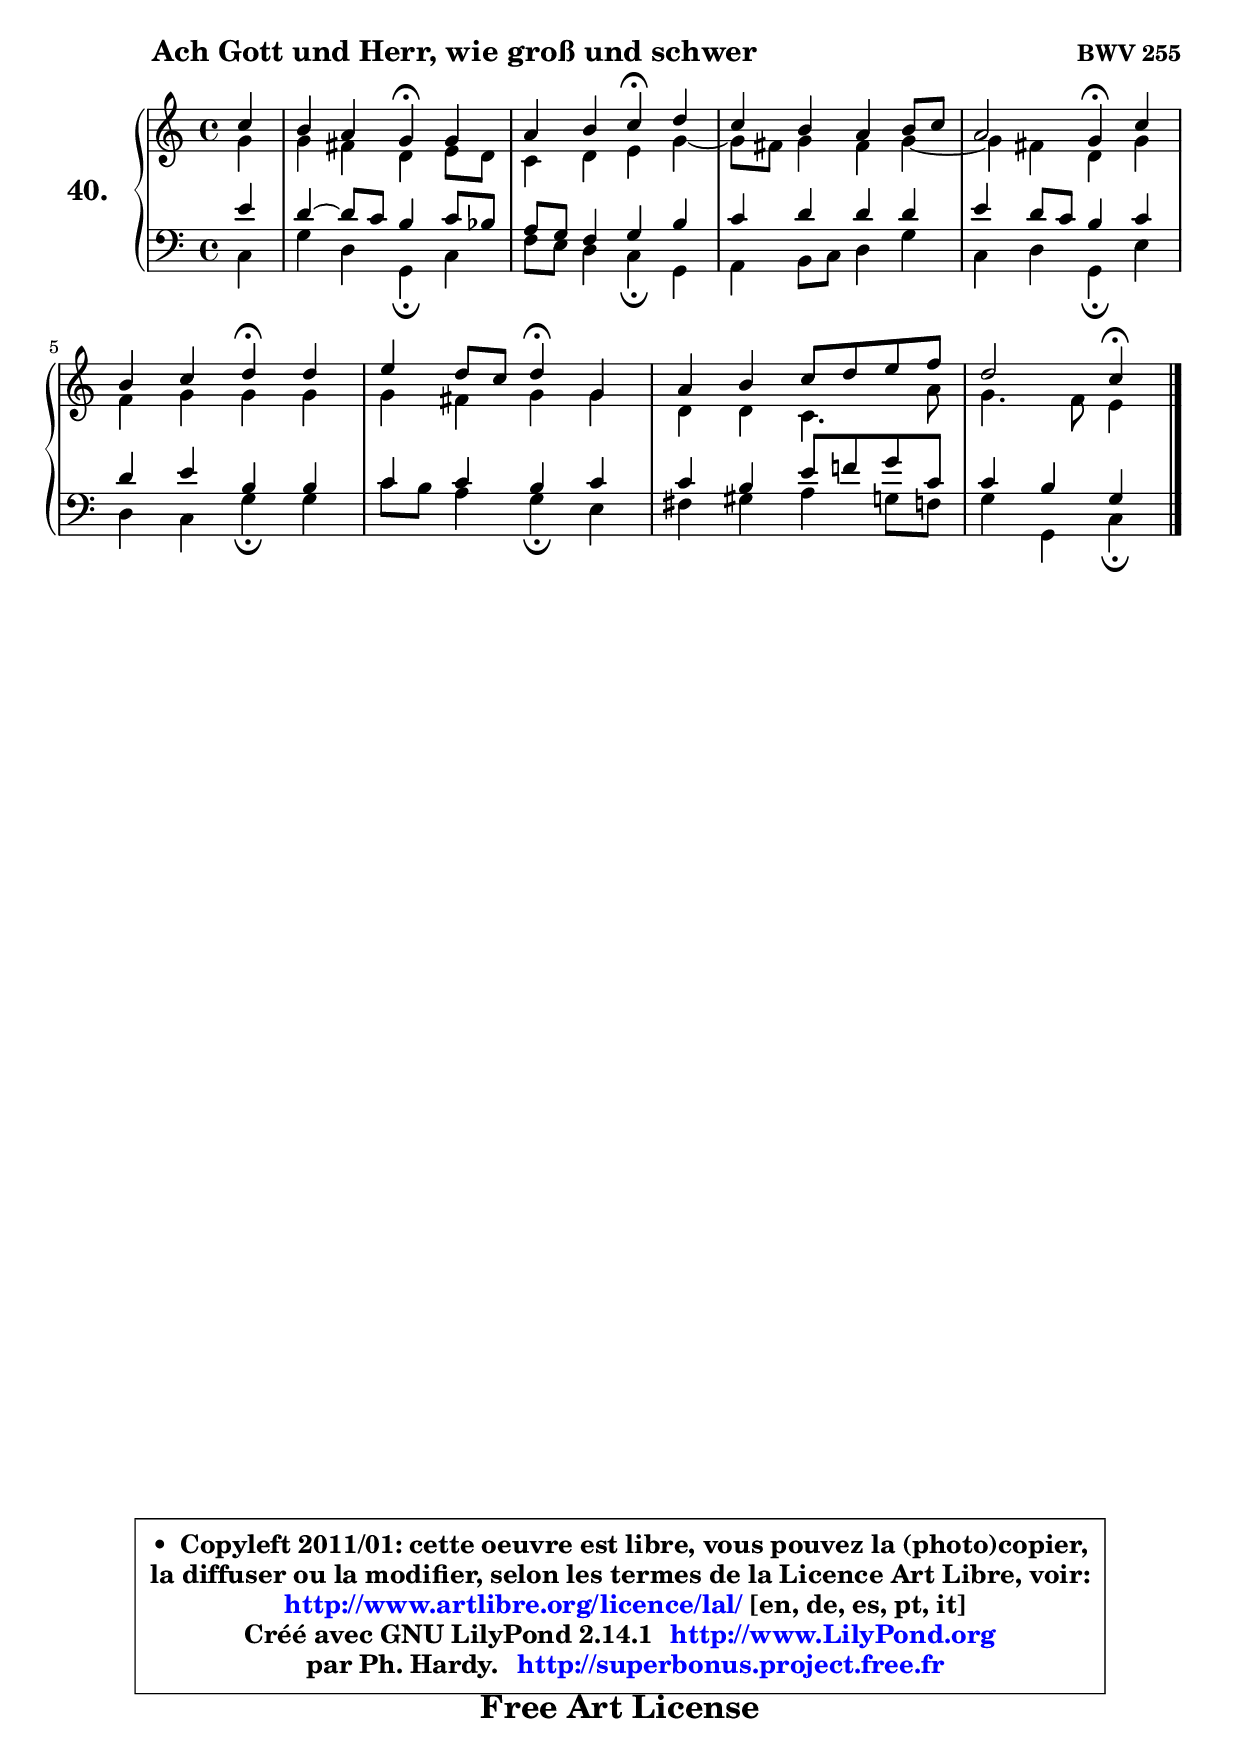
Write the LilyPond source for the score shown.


\version "2.14.1"

    \paper {
%	system-system-spacing #'padding = #0.1
%	score-system-spacing #'padding = #0.1
%	ragged-bottom = ##f
%	ragged-last-bottom = ##f
	}

    \header {
      opus = \markup { \bold "BWV 255" }
      piece = \markup { \hspace #9 \fontsize #2 \bold "Ach Gott und Herr, wie groß und schwer" }
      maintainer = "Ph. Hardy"
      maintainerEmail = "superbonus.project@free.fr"
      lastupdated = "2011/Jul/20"
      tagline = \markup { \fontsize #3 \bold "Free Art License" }
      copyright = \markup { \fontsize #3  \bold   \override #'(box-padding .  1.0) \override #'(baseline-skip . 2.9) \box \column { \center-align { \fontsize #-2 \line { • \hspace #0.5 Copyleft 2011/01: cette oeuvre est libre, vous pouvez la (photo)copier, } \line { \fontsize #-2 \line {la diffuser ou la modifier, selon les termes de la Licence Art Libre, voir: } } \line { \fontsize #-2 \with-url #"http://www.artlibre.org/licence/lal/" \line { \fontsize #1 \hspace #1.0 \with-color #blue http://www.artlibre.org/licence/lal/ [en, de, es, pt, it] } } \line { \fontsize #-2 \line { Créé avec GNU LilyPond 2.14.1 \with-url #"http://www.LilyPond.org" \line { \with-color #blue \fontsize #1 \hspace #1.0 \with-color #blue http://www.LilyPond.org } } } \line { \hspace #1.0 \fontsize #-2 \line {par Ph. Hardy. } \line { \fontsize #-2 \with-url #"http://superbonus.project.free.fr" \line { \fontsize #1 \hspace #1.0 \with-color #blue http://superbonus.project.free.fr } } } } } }

	  }

  guidemidi = {
        r4 |
        r2 \tempo 4 = 30 r4 \tempo 4 = 78 r4 |
        r2 \tempo 4 = 30 r4 \tempo 4 = 78 r4 |
        R1 |
        r2 \tempo 4 = 30 r4 \tempo 4 = 78 r4 |
        r2 \tempo 4 = 30 r4 \tempo 4 = 78 r4 |
        r2 \tempo 4 = 30 r4 \tempo 4 = 78 r4 |
        R1 |
        r2 \tempo 4 = 30 r4 
	}

  upper = {
	\time 4/4
	\key c \major
	\clef treble
	\partial 4
	\voiceOne
	<< { 
	% SOPRANO
	\set Voice.midiInstrument = "acoustic grand"
	\relative c'' {
        c4 |
        b4 a g\fermata g |
        a4 b c\fermata d |
        c4 b a b8 c |
        a2 g4\fermata c |
        b4 c d\fermata d |
        e4 d8 c d4\fermata g, |
        a4 b c8 d e f |
        d2 c4\fermata
        \bar "|."
	} % fin de relative
	}

	\context Voice="1" { \voiceTwo 
	% ALTO
	\set Voice.midiInstrument = "acoustic grand"
	\relative c'' {
        g 4|
        g4 fis d e8 d |
        c4 d e g ~ |
	g8 fis8 g4 fis g ~ |
        g4 fis4 d g |
        f4 g g g |
        g4 fis g g |
        d4 d c4. a'8 |
        g4. f8 e4
        \bar "|."
	} % fin de relative
	\oneVoice
	} >>
	}

    lower = {
	\time 4/4
	\key c \major
	\clef bass
	\partial 4
	\voiceOne
	<< { 
	% TENOR
	\set Voice.midiInstrument = "acoustic grand"
	\relative c' {
        e4 |
        d4 ~ d8 c b4 c8 bes |
        a8 g f4 g b |
        c4 d d d |
        e4 d8 c b4 c |
        d4 e b b |
        c4 c b c |
        c4 b e8 f! g c, |
        c4 b g
        \bar "|."
	} % fin de relative
	}
	\context Voice="1" { \voiceTwo 
	% BASS
	\set Voice.midiInstrument = "acoustic grand"
	\relative c {
        c4 |
        g'4 d g,\fermata c |
        f8 e d4 c\fermata g |
        a4 b8 c d4 g |
        c,4 d g,\fermata e' |
        d4 c g'\fermata g |
        c8 b a4 g\fermata e |
        fis4 gis a g8 f |
        g4 g, c\fermata
        \bar "|."
	} % fin de relative
	\oneVoice
	} >>
	}


    \score { 

	\new PianoStaff <<
	\set PianoStaff.instrumentName = \markup { \bold \huge "40." }
	\new Staff = "upper" \upper
	\new Staff = "lower" \lower
	>>

    \layout {
%	ragged-last = ##f
	   }

         } % fin de score

  \score {
    \unfoldRepeats { << \guidemidi \upper \lower >> }
    \midi {
    \context {
     \Staff
      \remove "Staff_performer"
               }

     \context {
      \Voice
       \consists "Staff_performer"
                }

     \context { 
      \Score
      tempoWholesPerMinute = #(ly:make-moment 78 4)
		}
	    }
	}

